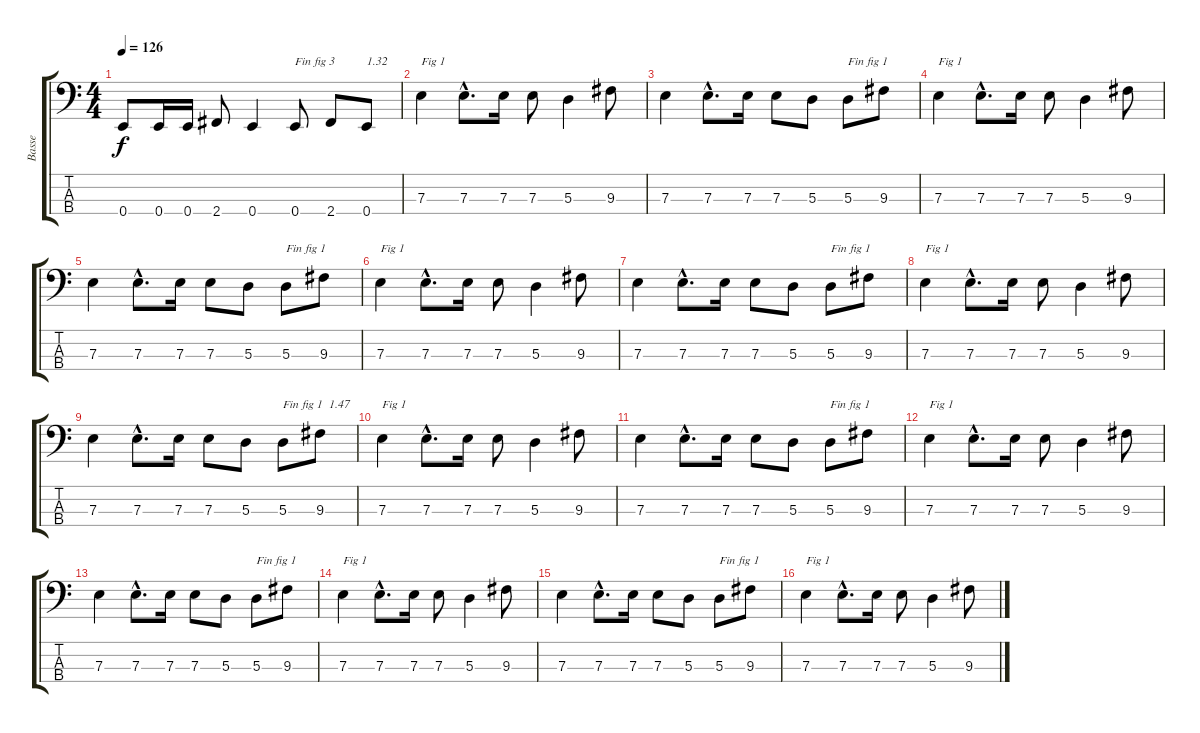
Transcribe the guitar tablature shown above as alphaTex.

\track ("Basse" "Basse") {instrument electricbassfinger}
\staff {score tabs}
\tuning (G2 D2 A1 E1) {hide}
\ts (4 4)
\tempo 126
\clef f4
\ks c
0.4.8{dy f} 0.4.16 0.4.16 2.4.8 0.4.4 0.4.8{txt "Fin fig 3"} 2.4.8 0.4.8{txt "1.32"} |
7.3.4{txt "Fig 1"} 7.3{hac}.8{d} 7.3.16 7.3.8 5.3.4 9.3.8 |
7.3.4 7.3{hac}.8{d} 7.3.16 7.3.8 5.3.8 5.3.8{txt "Fin fig 1"} 9.3.8 |
7.3.4{txt "Fig 1"} 7.3{hac}.8{d} 7.3.16 7.3.8 5.3.4 9.3.8 |
7.3.4 7.3{hac}.8{d} 7.3.16 7.3.8 5.3.8 5.3.8{txt "Fin fig 1"} 9.3.8 |
7.3.4{txt "Fig 1"} 7.3{hac}.8{d} 7.3.16 7.3.8 5.3.4 9.3.8 |
7.3.4 7.3{hac}.8{d} 7.3.16 7.3.8 5.3.8 5.3.8{txt "Fin fig 1"} 9.3.8 |
7.3.4{txt "Fig 1"} 7.3{hac}.8{d} 7.3.16 7.3.8 5.3.4 9.3.8 |
7.3.4 7.3{hac}.8{d} 7.3.16 7.3.8 5.3.8 5.3.8{txt "Fin fig 1"} 9.3.8{txt "   1.47"} |
7.3.4{txt "Fig 1"} 7.3{hac}.8{d} 7.3.16 7.3.8 5.3.4 9.3.8 |
7.3.4 7.3{hac}.8{d} 7.3.16 7.3.8 5.3.8 5.3.8{txt "Fin fig 1"} 9.3.8 |
7.3.4{txt "Fig 1"} 7.3{hac}.8{d} 7.3.16 7.3.8 5.3.4 9.3.8 |
7.3.4 7.3{hac}.8{d} 7.3.16 7.3.8 5.3.8 5.3.8{txt "Fin fig 1"} 9.3.8 |
7.3.4{txt "Fig 1"} 7.3{hac}.8{d} 7.3.16 7.3.8 5.3.4 9.3.8 |
7.3.4 7.3{hac}.8{d} 7.3.16 7.3.8 5.3.8 5.3.8{txt "Fin fig 1"} 9.3.8 |
7.3.4{txt "Fig 1"} 7.3{hac}.8{d} 7.3.16 7.3.8 5.3.4 9.3.8
